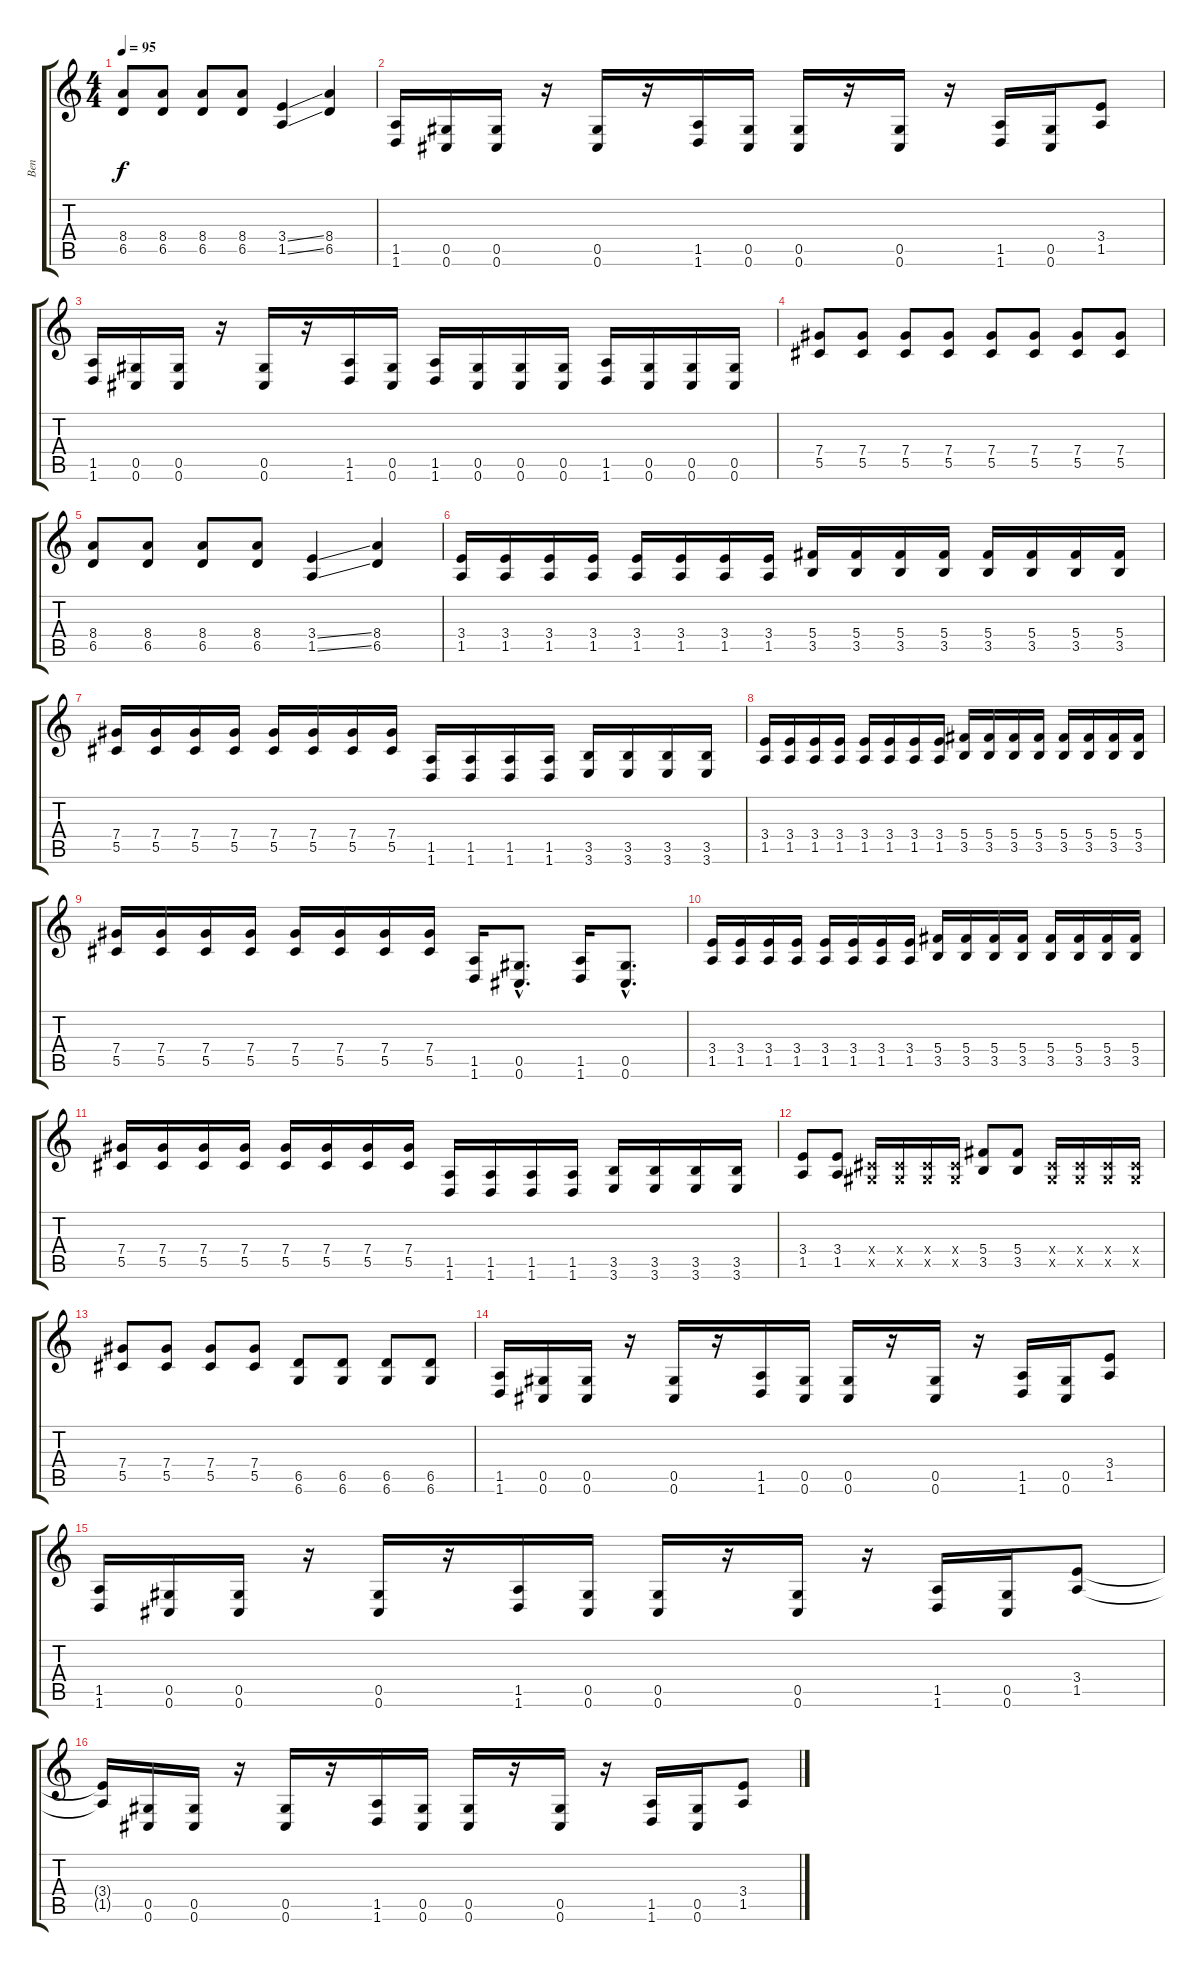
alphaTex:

\track ("Ben" "Ben") {instrument distortionguitar}
\staff {score tabs}
\tuning (Eb4 Bb3 Gb3 Db3 Ab2 Db2) {hide}
\ts (4 4)
\tempo 95
\clef g2
\ks c
(8.4 6.5).8{dy f} (8.4 6.5).8 (8.4 6.5).8 (8.4 6.5).8 (3.4{ss} 1.5{ss}).4 (8.4 6.5).4 |
(1.5 1.6).16{instrument distortionguitar} (0.5 0.6).16 (0.5 0.6).16 r.16 (0.5 0.6).16 r.16 (1.5 1.6).16 (0.5 0.6).16 (0.5 0.6).16 r.16 (0.5 0.6).16 r.16 (1.5 1.6).16 (0.5 0.6).16 (3.4 1.5).8 |
(1.5 1.6).16{instrument distortionguitar} (0.5 0.6).16 (0.5 0.6).16 r.16 (0.5 0.6).16 r.16 (1.5 1.6).16 (0.5 0.6).16 (1.5 1.6).16 (0.5 0.6).16 (0.5 0.6).16 (0.5 0.6).16 (1.5 1.6).16 (0.5 0.6).16 (0.5 0.6).16 (0.5 0.6).16 |
(7.4 5.5).8 (7.4 5.5).8 (7.4 5.5).8 (7.4 5.5).8 (7.4 5.5).8 (7.4 5.5).8 (7.4 5.5).8 (7.4 5.5).8 |
(8.4 6.5).8 (8.4 6.5).8 (8.4 6.5).8 (8.4 6.5).8 (3.4{ss} 1.5{ss}).4 (8.4 6.5).4 |
(3.4 1.5).16 (3.4 1.5).16 (3.4 1.5).16 (3.4 1.5).16 (3.4 1.5).16 (3.4 1.5).16 (3.4 1.5).16 (3.4 1.5).16 (5.4 3.5).16 (5.4 3.5).16 (5.4 3.5).16 (5.4 3.5).16 (5.4 3.5).16 (5.4 3.5).16 (5.4 3.5).16 (5.4 3.5).16 |
(7.4 5.5).16 (7.4 5.5).16 (7.4 5.5).16 (7.4 5.5).16 (7.4 5.5).16 (7.4 5.5).16 (7.4 5.5).16 (7.4 5.5).16 (1.5 1.6).16 (1.5 1.6).16 (1.5 1.6).16 (1.5 1.6).16 (3.5 3.6).16 (3.5 3.6).16 (3.5 3.6).16 (3.5 3.6).16 |
(3.4 1.5).16 (3.4 1.5).16 (3.4 1.5).16 (3.4 1.5).16 (3.4 1.5).16 (3.4 1.5).16 (3.4 1.5).16 (3.4 1.5).16 (5.4 3.5).16 (5.4 3.5).16 (5.4 3.5).16 (5.4 3.5).16 (5.4 3.5).16 (5.4 3.5).16 (5.4 3.5).16 (5.4 3.5).16 |
(7.4 5.5).16 (7.4 5.5).16 (7.4 5.5).16 (7.4 5.5).16 (7.4 5.5).16 (7.4 5.5).16 (7.4 5.5).16 (7.4 5.5).16 (1.5 1.6).16 (0.5{hac} 0.6{hac}).8{d} (1.5 1.6).16 (0.5{hac} 0.6{hac}).8{d} |
(3.4 1.5).16 (3.4 1.5).16 (3.4 1.5).16 (3.4 1.5).16 (3.4 1.5).16 (3.4 1.5).16 (3.4 1.5).16 (3.4 1.5).16 (5.4 3.5).16 (5.4 3.5).16 (5.4 3.5).16 (5.4 3.5).16 (5.4 3.5).16 (5.4 3.5).16 (5.4 3.5).16 (5.4 3.5).16 |
(7.4 5.5).16 (7.4 5.5).16 (7.4 5.5).16 (7.4 5.5).16 (7.4 5.5).16 (7.4 5.5).16 (7.4 5.5).16 (7.4 5.5).16 (1.5 1.6).16 (1.5 1.6).16 (1.5 1.6).16 (1.5 1.6).16 (3.5 3.6).16 (3.5 3.6).16 (3.5 3.6).16 (3.5 3.6).16 |
(3.4 1.5).8 (3.4 1.5).8 (0.4{x} 0.5{x}).16 (0.4{x} 0.5{x}).16 (0.4{x} 0.5{x}).16 (0.4{x} 0.5{x}).16 (5.4 3.5).8 (5.4 3.5).8 (0.4{x} 0.5{x}).16 (0.4{x} 0.5{x}).16 (0.4{x} 0.5{x}).16 (0.4{x} 0.5{x}).16 |
(7.4 5.5).8 (7.4 5.5).8 (7.4 5.5).8 (7.4 5.5).8 (6.5 6.6).8 (6.5 6.6).8 (6.5 6.6).8 (6.5 6.6).8 |
(1.5 1.6).16 (0.5 0.6).16 (0.5 0.6).16 r.16 (0.5 0.6).16 r.16 (1.5 1.6).16 (0.5 0.6).16 (0.5 0.6).16 r.16 (0.5 0.6).16 r.16 (1.5 1.6).16 (0.5 0.6).16 (3.4 1.5).8 |
(1.5 1.6).16 (0.5 0.6).16 (0.5 0.6).16 r.16 (0.5 0.6).16 r.16 (1.5 1.6).16 (0.5 0.6).16 (0.5 0.6).16 r.16 (0.5 0.6).16 r.16 (1.5 1.6).16 (0.5 0.6).16 (3.4 1.5).8 |
(3.4{t} 1.5{t}).16 (0.5 0.6).16 (0.5 0.6).16 r.16 (0.5 0.6).16 r.16 (1.5 1.6).16 (0.5 0.6).16 (0.5 0.6).16 r.16 (0.5 0.6).16 r.16 (1.5 1.6).16 (0.5 0.6).16 (3.4 1.5).8
